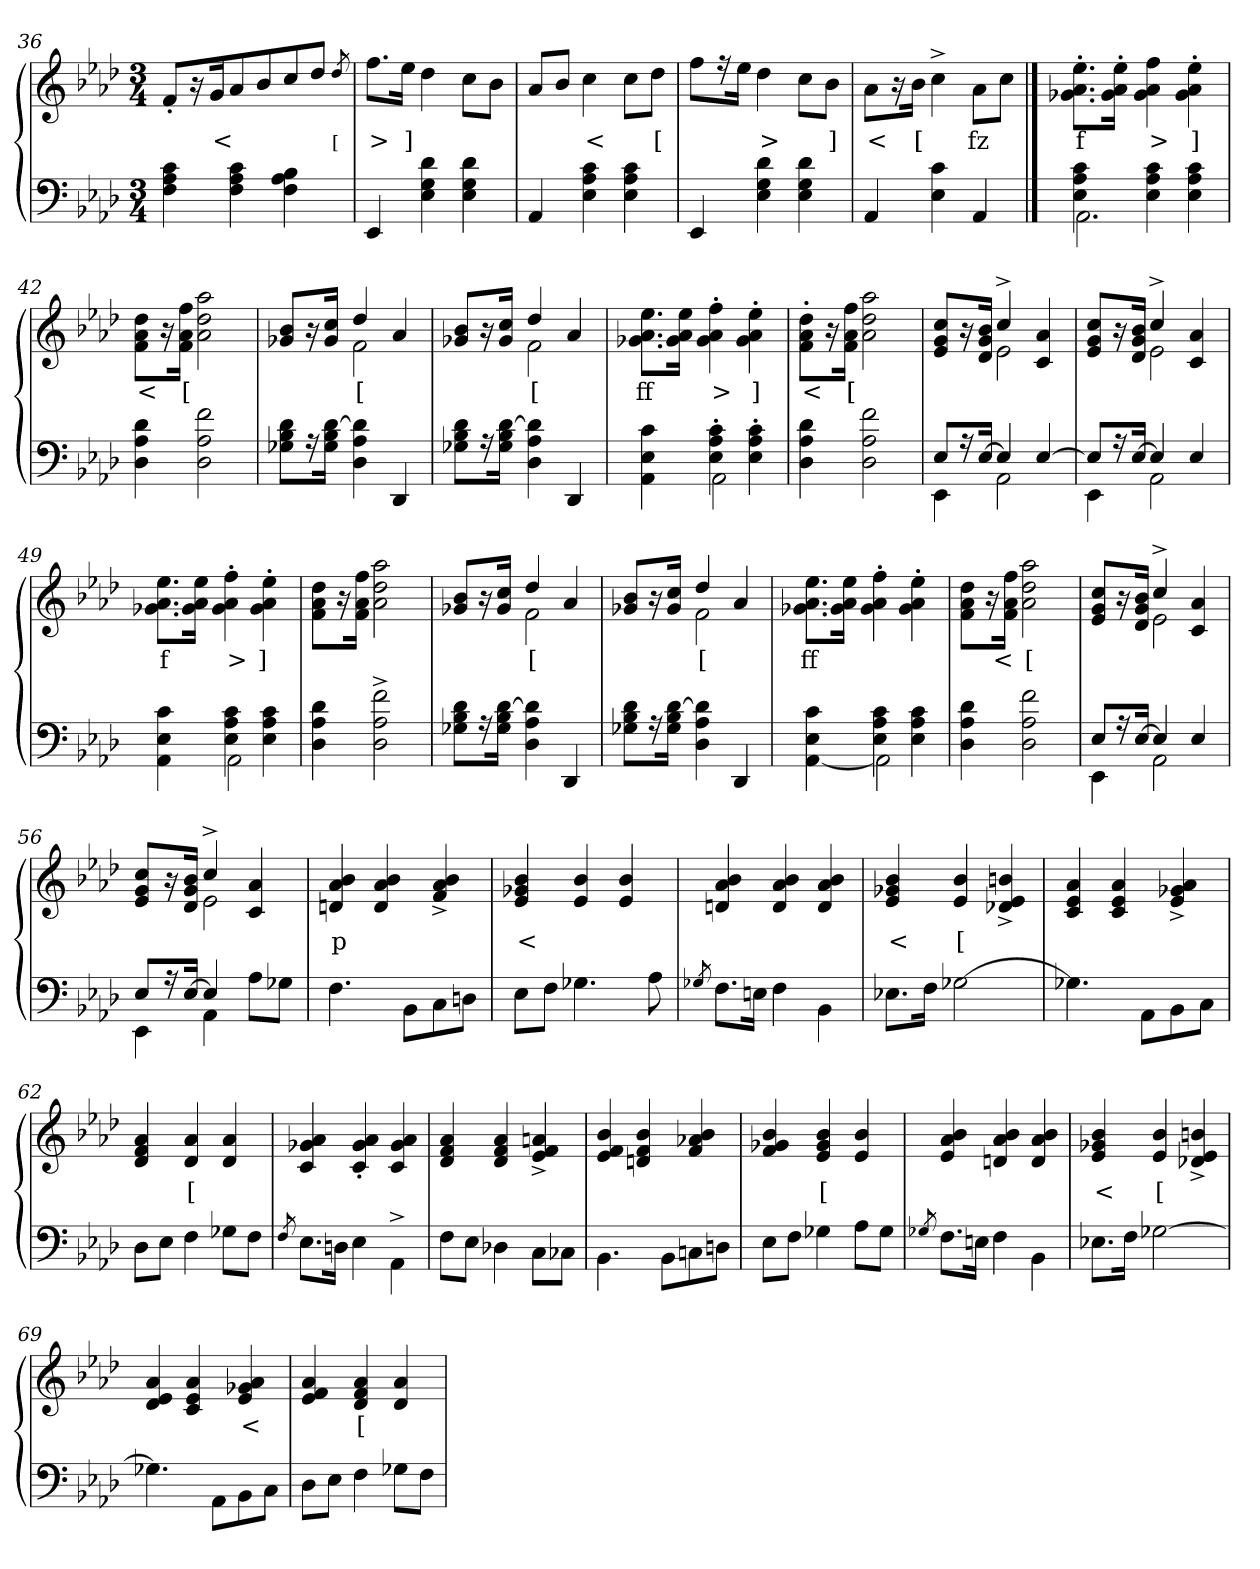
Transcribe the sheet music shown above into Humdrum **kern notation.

**kern	**kern	**text
*part2	*part1	*part1
*staff2	*staff1	*staff1
*clefF4	*clefG2	*
*k[b-e-a-d-]	*k[b-e-a-d-]	*
*f:	*f:	*
*M3/4	*M3/4	*
=36	=36	=36
4c 4A- 4F	8f'>L	.
.	16r	.
.	16g	<
4c 4A- 4F	8a-	.
.	8b-	.
4B- 4A- 4F	8cc	.
.	8dd-J	.
.	8qdd-/	[
=37	=37	=37
4EE-	8.ffL	>
.	16ee-Jk	]
4d- 4G 4E-	4dd-	.
4d- 4G 4E-	8ccL	.
.	8b-J	.
=38	=38	=38
4AA-	8a-L	.
.	8b-J	.
4c 4A- 4E-	4cc	<
4c 4A- 4E-	8ccL	.
.	8dd-J	[
=39	=39	=39
4EE-	8ffL	.
.	16r	.
.	16ee-Jk	.
4d- 4G 4E-	4dd-	>
4d- 4G 4E-	8ccL	.
.	8b-J	]
=40	=40	=40
4AA-	8a-L	<
.	16r	.
.	16b-\Jk	[
4c 4E-	4cc^>	.
4AA-	8a-L	fz
.	8ccJ	.
==41	==41	==41
*^	*	*
4c\ 4A-\ 4E-\	2.AA-	8.ee-'> 8.a-'> 8.g-X'>L	f
.	.	16ee-'> 16a-'> 16g-'>Jk	.
4c\ 4A-\ 4E-\	.	4ff 4a- 4g-	>
4c\ 4A-\ 4E-\	.	4ee-'> 4a-'> 4g-'>	]
*v	*v	*	*
=42	=42	=42
4d- 4A- 4D-	8dd-\ 8a-\ 8f\L	<
.	16r	.
.	16ff 16a- 16fJk	[
2f 2A- 2D-	2aa- 2dd- 2a-	.
=43	=43	=43
*	*^	*
8d- 8B- 8G-XL	8b- 8g-XL	4ryy	.
16r	16r	.	.
[16d- 16B- 16G-Jk	16cc 16g-Jk	.	.
4d-] 4A- 4D-	4dd-	2f	[
4DD-	4a-	.	.
=44	=44	=44	=44
8d- 8B- 8G-XL	8b- 8g-XL	4ryy	.
16r	16r	.	.
[16d- 16B- 16G-Jk	16cc 16g-Jk	.	.
4d-] 4A- 4D-	4dd-	2f	[
4DD-	4a-	.	.
*	*v	*v	*
=45	=45	=45
*^	*	*
4c 4E- 4AA-	4ryy	8.ee- 8.a- 8.g-XL	ff
.	.	16ee- 16a- 16g-Jk	.
4c\'> 4A-\'> 4E-\'>	2AA-	4ff'> 4a-'> 4g-'>	>
4c\'> 4A-\'> 4E-\'>	.	4ee-'> 4a-'> 4g-'>	]
*v	*v	*	*
=46	=46	=46
4d- 4A- 4D-	8dd-'> 8a-'> 8f'>L	<
.	16r	.
.	16ff\ 16a-\ 16f\Jk	[
2f 2A- 2D-	2aa- 2dd- 2a-	.
=47	=47	=47
*^	*^	*
8E-L	4EE-	8cc 8g 8e-L	4ryy	.
16r	.	16r	.	.
[16E-Jk	.	16b- 16g 16d-Jk	.	.
4E-]	2AA-	4cc^>	2e-	.
[4E-	.	4a- 4c	.	.
=48	=48	=48	=48	=48
8E-L]	4EE-	8cc 8g 8e-L	4ryy	.
16r	.	16r	.	.
[16E-Jk	.	16b- 16g 16d-Jk	.	.
4E-]	2AA-	4cc^>	2e-	.
4E-	.	4a- 4c	.	.
*	*	*v	*v	*
=49	=49	=49	=49
4c 4E- 4AA-	4ryy	8.ee- 8.a- 8.g-XL	f
.	.	16ee- 16a- 16g-Jk	.
4c\ 4A-\ 4E-\	2AA-	4ff'> 4a-'> 4g-'>	>
4c\ 4A-\ 4E-\	.	4ee-'> 4a-'> 4g-'>	]
*v	*v	*	*
=50	=50	=50
4d- 4A- 4D-	8dd-\ 8a-\ 8f\L	.
.	16r	.
.	16ff 16a- 16fJk	.
2f^> 2A-^> 2D-^>	2aa- 2dd- 2a-	.
=51	=51	=51
*	*^	*
8d- 8B- 8G-XL	8b- 8g-XL	4ryy	.
16r	16r	.	.
[16d- 16B- 16G-Jk	16cc 16g-Jk	.	.
4d-] 4A- 4D-	4dd-	2f	[
4DD-	4a-	.	.
=52	=52	=52	=52
8d- 8B- 8G-XL	8b- 8g-XL	4ryy	.
16r	16r	.	.
[16d- 16B- 16G-Jk	16cc 16g-Jk	.	.
4d-] 4A- 4D-	4dd-	2f	[
4DD-	4a-	.	.
*	*v	*v	*
=53	=53	=53
*^	*	*
4c 4E- [4AA-	4ryy	8.ee- 8.a- 8.g-XL	ff
.	.	16ee- 16a- 16g-Jk	.
4c\ 4A-\ 4E-\	2AA-]	4ff'> 4a-'> 4g-'>	.
4c\ 4A-\ 4E-\	.	4ee-'> 4a-'> 4g-'>	.
*v	*v	*	*
=54	=54	=54
4d- 4A- 4D-	8dd-\ 8a-\ 8f\L	.
.	16r	.
.	16ff 16a- 16fJk	<
2f 2A- 2D-	2aa- 2dd- 2a-	[
=55	=55	=55
*^	*^	*
8E-L	4EE-	8cc 8g 8e-L	4ryy	.
16r	.	16r	.	.
[16E-Jk	.	16b- 16g 16d-Jk	.	.
4E-]	2AA-	4cc^>	2e-	.
4E-	.	4a- 4c	.	.
=56	=56	=56	=56	=56
8E-L	4EE-	8cc 8g 8e-L	4ryy	.
16r	.	16r	.	.
[16E-Jk	.	16b- 16g 16d-Jk	.	.
4E-]	4AA-	4cc^>	2e-	.
8A-L	4ryy	4a- 4c	.	.
8G-XJ	.	.	.	.
*v	*v	*	*	*
*	*v	*v	*
=57	=57	=57
4.F	4b- 4a- 4dn	p
.	4b- 4a- 4d	.
8BB-\L	.	.
8C	4b-^> 4a-^> 4f^>	.
8DnJ	.	.
=58	=58	=58
8E-L	4b- 4g-X 4e-	<
8FJ	.	.
4.G-X	4b- 4e-	.
.	4b- 4e-	.
8A-	.	.
=59	=59	=59
8qG-X/	.	.
8.FL	4b- 4a- 4dn	.
16EnJk	.	.
4F	4b- 4a- 4d	.
4BB-\	4b- 4a- 4d	.
=60	=60	=60
8.E-XL	4b- 4g-X 4e-	<
16FJk	.	.
[2G-X	4b- 4e-	[
.	4bn^> 4e-^> 4d-X^>	.
=61	=61	=61
4.G-X]	4a- 4e- 4c	.
.	4a- 4e- 4c	.
8AA-\L	.	.
8BB-	4a-^> 4g-X^> 4e-^>	.
8CJ	.	.
=62	=62	=62
8D-L	4a- 4f 4d-	.
8E-J	.	.
4F	4a- 4d-	[
8G-XL	4a- 4d-	.
8FJ	.	.
=63	=63	=63
8qF/	.	.
8.E-L	4a- 4g-X 4c	.
16DnJk	.	.
4E-	4a-'> 4g-'> 4c'>	.
4AA-^>\	4a- 4g- 4c	.
=64	=64	=64
8FL	4a- 4f 4d-	.
8E-J	.	.
4D-X	4a- 4f 4d-	.
8C\L	4an^> 4f^> 4e-^>	.
8C-XJ	.	.
=65	=65	=65
4.BB-\	4b- 4f 4e-	.
.	4b- 4f 4dn	.
8BB-\L	.	.
8Cn	4b- 4a-X 4f	.
8DnJ	.	.
=66	=66	=66
8E-L	4b- 4g-X 4f	.
8FJ	.	.
4G-X	4b- 4g- 4e-	[
8A-L	4b- 4e-	.
8G-J	.	.
=67	=67	=67
8qG-X/	.	.
8.FL	4b- 4a- 4e-	.
16EnJk	.	.
4F	4b- 4a- 4dn	.
4BB-\	4b- 4a- 4d	.
=68	=68	=68
8.E-XL	4b- 4g-X 4e-	<
16FJk	.	.
[2G-X	4b- 4e-	[
.	4bn^> 4e-^> 4d-X^>	.
=69	=69	=69
4.G-X]	4a- 4e- 4d-	.
.	4a- 4e- 4c	.
8AA-\L	.	.
8BB-	4a- 4g-X 4e-	<
8CJ	.	.
=70	=70	=70
8D-L	4a- 4f 4e-	.
8E-J	.	.
4F	4a- 4f 4d-	[
8G-XL	4a- 4d-	.
8FJ	.	.
=	=	=
*-	*-	*-
